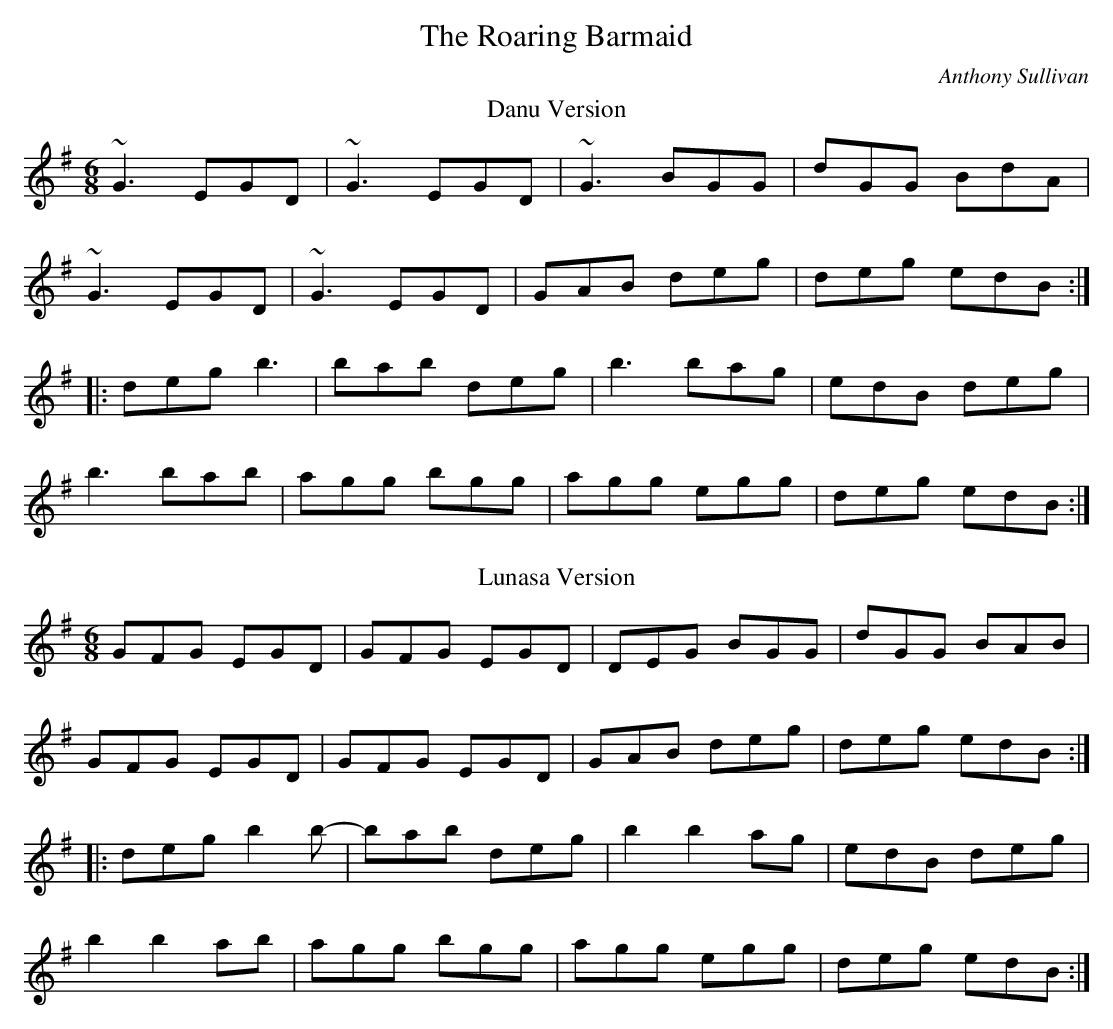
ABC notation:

X:1
T:Roaring Barmaid, The
C:Anthony Sullivan
M:6/8
L:1/8
K:G
T:Danu Version
~G3 EGD|~G3 EGD|~G3 BGG|dGG  BdA|
~G3 EGD|~G3 EGD|GAB deg|deg edB:|
|:deg b3|bab deg|b3 bag|edB deg|
b3 bab|agg bgg|agg egg|deg edB:|
T:Lunasa Version
GFG EGD|GFG EGD|DEG BGG|dGG  BAB|
GFG EGD|GFG EGD|GAB deg|deg edB:|
|:deg b2b-|bab deg|b2 b2 ag|edB deg|
b2 b2 ab|agg bgg|agg egg|deg edB:|
